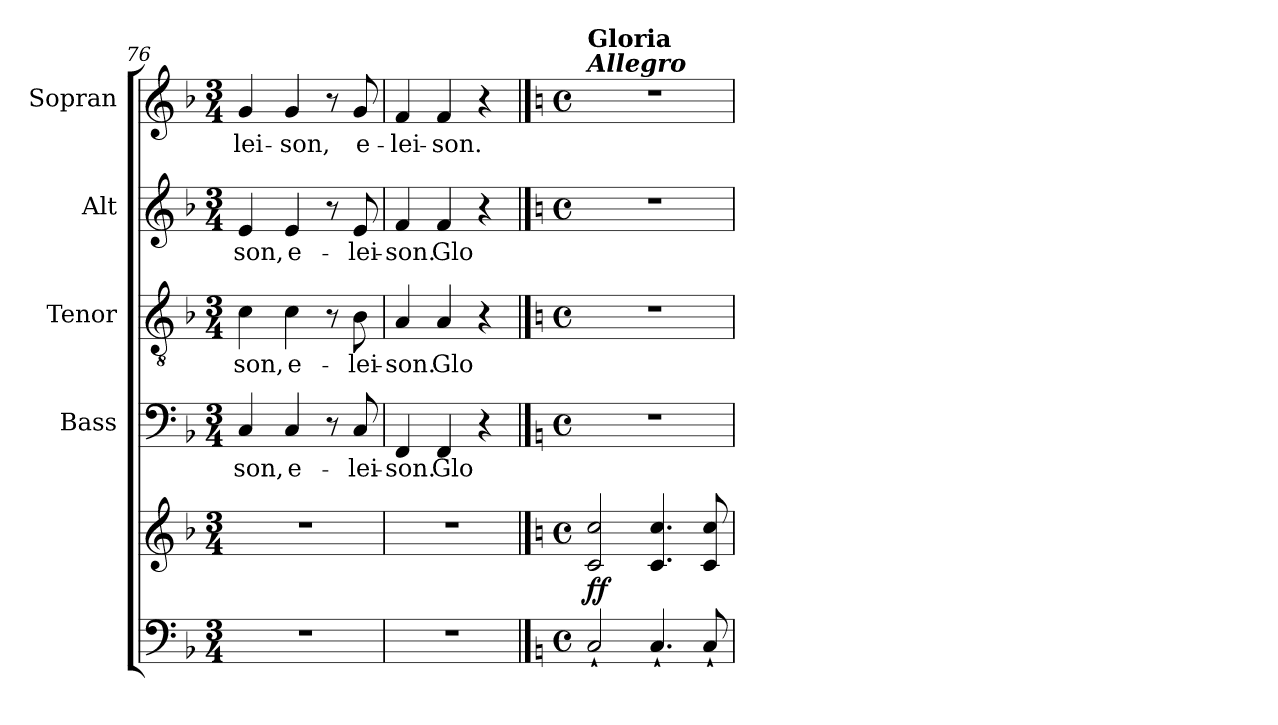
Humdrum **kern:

**kern	**kern	**dynam	**kern	**text	**kern	**text	**kern	**text	**kern	**text
*part5	*part5	*part5	*part4	*part4	*part3	*part3	*part2	*part2	*part1	*part1
*staff6	*staff5	*staff5/6	*staff4	*staff4	*staff3	*staff3	*staff2	*staff2	*staff1	*staff1
*	*	*	*I"Bass	*	*I"Tenor	*	*I"Alt	*	*I"Sopran	*
*	*	*	*I'B.	*	*I'T.	*	*I'A.	*	*I'S.	*
*clefF4	*clefG2	*	*clefF4	*	*clefGv2	*	*clefG2	*	*clefG2	*
*k[b-]	*k[b-]	*	*k[b-]	*	*k[b-]	*	*k[b-]	*	*k[b-]	*
*F:	*F:	*	*F:	*	*F:	*	*F:	*	*F:	*
*M3/4	*M3/4	*	*M3/4	*	*M3/4	*	*M3/4	*	*M3/4	*
=76	=76	=76	=76	=76	=76	=76	=76	=76	=76	=76
!	!	!	!	!LO:LY:b	!	!LO:LY:b	!	!LO:LY:b	!	!LO:LY:b
2.r	2.r	.	4C/	-son,	4c\	-son,	4e/	-son,	4g/	-lei-
!	!	!	!	!LO:LY:b	!	!LO:LY:b	!	!LO:LY:b	!	!LO:LY:b
.	.	.	4C/	e-	4c\	e-	4e/	e-	4g/	-son,
.	.	.	8r	.	8r	.	8r	.	8r	.
!	!	!	!	!LO:LY:b	!	!LO:LY:b	!	!LO:LY:b	!	!LO:LY:b
.	.	.	8C/	-lei-	8B-\	-lei-	8e/	-lei-	8g/	e-
=77	=77	=77	=77	=77	=77	=77	=77	=77	=77	=77
!	!	!	!	!LO:LY:b	!	!LO:LY:b	!	!LO:LY:b	!	!LO:LY:b
2.r	2.r	.	4FF/	-son.	4A/	-son.	4f/	-son.	4f/	-lei-
!	!	!	!	!LO:LY:b	!	!LO:LY:b	!	!LO:LY:b	!	!LO:LY:b
.	.	.	4FF/	Glo-	4A/	Glo-	4f/	Glo-	4f/	-son.
.	.	.	4r	.	4r	.	4r	.	4r	.
!!LO:LB:g=z
==78	==78	==78	==78	==78	==78	==78	==78	==78	==78	==78
*k[]	*k[]	*	*k[]	*	*k[]	*	*k[]	*	*k[]	*
*C:	*C:	*	*C:	*	*C:	*	*C:	*	*C:	*
*M4/4	*M4/4	*	*M4/4	*	*M4/4	*	*M4/4	*	*M4/4	*
*met(c)	*met(c)	*	*met(c)	*	*met(c)	*	*met(c)	*	*met(c)	*
!	!	!	!	!	!	!	!	!	!LO:TX:a:Bi:t=Allegro	!
!	!	!	!	!	!	!	!	!	!LO:TX:a:B:t=Gloria	!
!	!	!LO:DY:a=2	!	!	!	!	!	!	!	!
2C`</	2c/ 2cc/	ff	1r	.	1r	.	1r	.	1r	.
4.C`</	4.c/ 4.cc/	.	.	.	.	.	.	.	.	.
8C`</	8c/ 8cc/	.	.	.	.	.	.	.	.	.
=	=	=	=	=	=	=	=	=	=	=
*-	*-	*-	*-	*-	*-	*-	*-	*-	*-	*-
